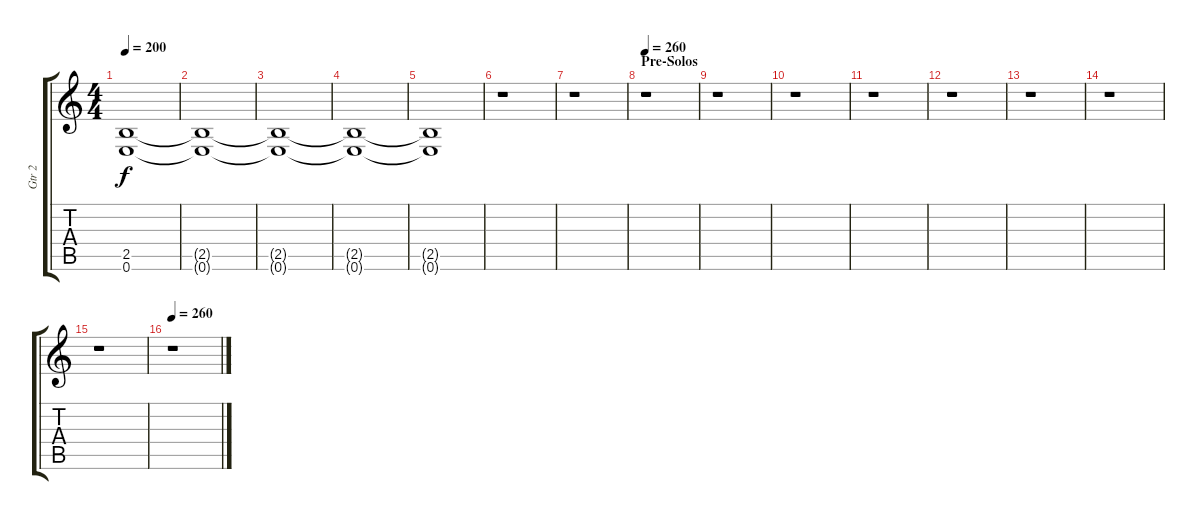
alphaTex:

\track ("Gtr 2" "Gtr 2") {instrument distortionguitar}
\staff {score tabs}
\tuning (E4 B3 G3 D3 A2 E2) {hide}
\ts (4 4)
\tempo 200
\clef g2
\ks c
(2.5{t} 0.6{t}).1{dy f} |
(2.5{t} 0.6{t}).1 |
(2.5{t} 0.6{t}).1 |
(2.5{t} 0.6{t}).1 |
(2.5{t} 0.6{t}).1 |
r.1 |
r.1 |
\section ("" "Pre-Solos")
\tempo 260
r.1 |
r.1 |
r.1 |
r.1 |
r.1 |
r.1 |
r.1 |
r.1 |
\tempo 260
r.1
